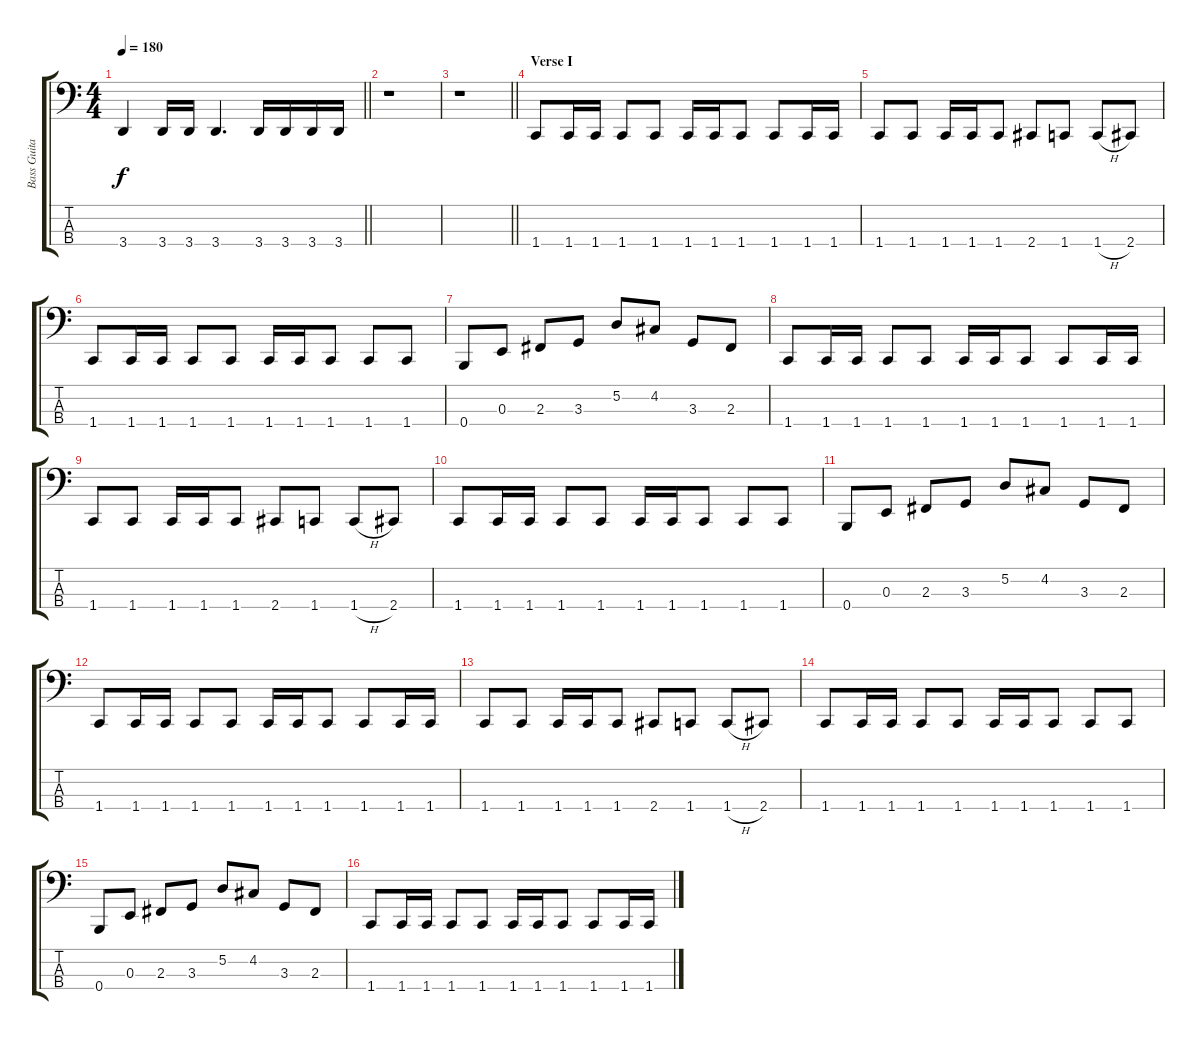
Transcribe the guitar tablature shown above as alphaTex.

\track ("Bass Guitar" "Bass Guita") {instrument electricbassfinger}
\staff {score tabs}
\tuning (D2 A1 E1 B0) {hide}
\ts (4 4)
\tempo 180
\clef f4
\barLineRight lightlight
\ks c
3.4.4{dy f} 3.4.16 3.4.16 3.4.4{d} 3.4.16 3.4.16 3.4.16 3.4.16 |
r.1 |
\barLineRight lightlight
r.1 |
\section ("" "Verse I")
1.4.8 1.4.16 1.4.16 1.4.8 1.4.8 1.4.16 1.4.16 1.4.8 1.4.8 1.4.16 1.4.16 |
1.4.8 1.4.8 1.4.16 1.4.16 1.4.8 2.4.8 1.4.8 1.4{h}.8 2.4.8 |
1.4.8 1.4.16 1.4.16 1.4.8 1.4.8 1.4.16 1.4.16 1.4.8 1.4.8 1.4.8 |
0.4.8 0.3.8 2.3.8 3.3.8 5.2.8 4.2.8 3.3.8 2.3.8 |
1.4.8 1.4.16 1.4.16 1.4.8 1.4.8 1.4.16 1.4.16 1.4.8 1.4.8 1.4.16 1.4.16 |
1.4.8 1.4.8 1.4.16 1.4.16 1.4.8 2.4.8 1.4.8 1.4{h}.8 2.4.8 |
1.4.8 1.4.16 1.4.16 1.4.8 1.4.8 1.4.16 1.4.16 1.4.8 1.4.8 1.4.8 |
0.4.8 0.3.8 2.3.8 3.3.8 5.2.8 4.2.8 3.3.8 2.3.8 |
1.4.8 1.4.16 1.4.16 1.4.8 1.4.8 1.4.16 1.4.16 1.4.8 1.4.8 1.4.16 1.4.16 |
1.4.8 1.4.8 1.4.16 1.4.16 1.4.8 2.4.8 1.4.8 1.4{h}.8 2.4.8 |
1.4.8 1.4.16 1.4.16 1.4.8 1.4.8 1.4.16 1.4.16 1.4.8 1.4.8 1.4.8 |
0.4.8 0.3.8 2.3.8 3.3.8 5.2.8 4.2.8 3.3.8 2.3.8 |
1.4.8 1.4.16 1.4.16 1.4.8 1.4.8 1.4.16 1.4.16 1.4.8 1.4.8 1.4.16 1.4.16
